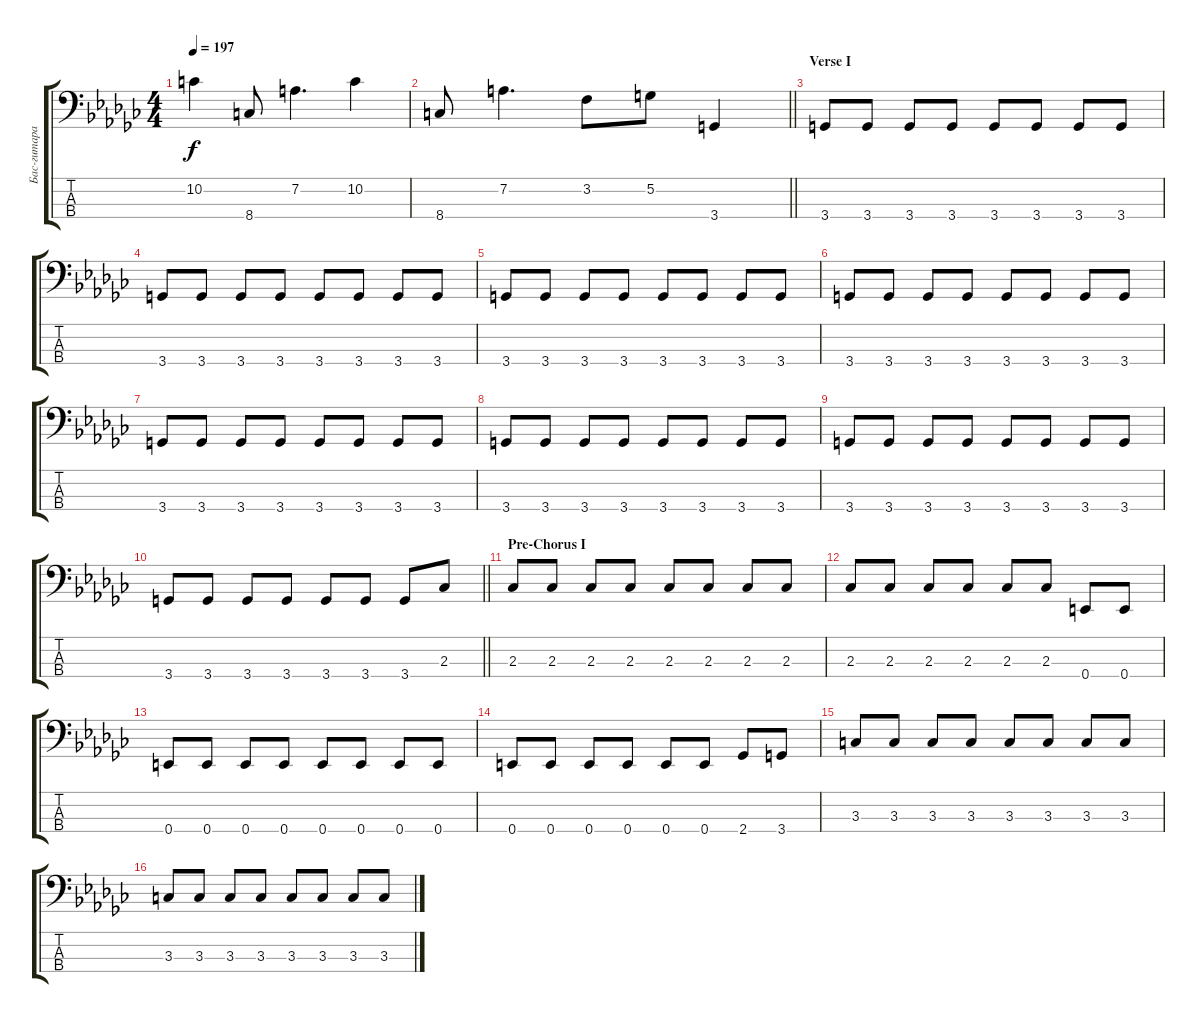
\track ("Бас-гитара" "Бас-гитара") {instrument electricbassfinger}
\staff {score tabs}
\tuning (G2 D2 A1 E1) {hide}
\ts (4 4)
\tempo 197
\clef f4
\ks gb
10.2.4{dy f} 8.4.8 7.2.4{d} 10.2.4 |
\barLineRight lightlight
8.4.8 7.2.4{d} 3.2.8 5.2.8 3.4.4 |
\section ("" "Verse I")
3.4.8 3.4.8 3.4.8 3.4.8 3.4.8 3.4.8 3.4.8 3.4.8 |
3.4.8 3.4.8 3.4.8 3.4.8 3.4.8 3.4.8 3.4.8 3.4.8 |
3.4.8 3.4.8 3.4.8 3.4.8 3.4.8 3.4.8 3.4.8 3.4.8 |
3.4.8 3.4.8 3.4.8 3.4.8 3.4.8 3.4.8 3.4.8 3.4.8 |
3.4.8 3.4.8 3.4.8 3.4.8 3.4.8 3.4.8 3.4.8 3.4.8 |
3.4.8 3.4.8 3.4.8 3.4.8 3.4.8 3.4.8 3.4.8 3.4.8 |
3.4.8 3.4.8 3.4.8 3.4.8 3.4.8 3.4.8 3.4.8 3.4.8 |
\barLineRight lightlight
3.4.8 3.4.8 3.4.8 3.4.8 3.4.8 3.4.8 3.4.8 2.3.8 |
\section ("" "Pre-Chorus I")
2.3.8 2.3.8 2.3.8 2.3.8 2.3.8 2.3.8 2.3.8 2.3.8 |
2.3.8 2.3.8 2.3.8 2.3.8 2.3.8 2.3.8 0.4.8 0.4.8 |
0.4.8 0.4.8 0.4.8 0.4.8 0.4.8 0.4.8 0.4.8 0.4.8 |
0.4.8 0.4.8 0.4.8 0.4.8 0.4.8 0.4.8 2.4.8 3.4.8 |
3.3.8 3.3.8 3.3.8 3.3.8 3.3.8 3.3.8 3.3.8 3.3.8 |
3.3.8 3.3.8 3.3.8 3.3.8 3.3.8 3.3.8 3.3.8 3.3.8
